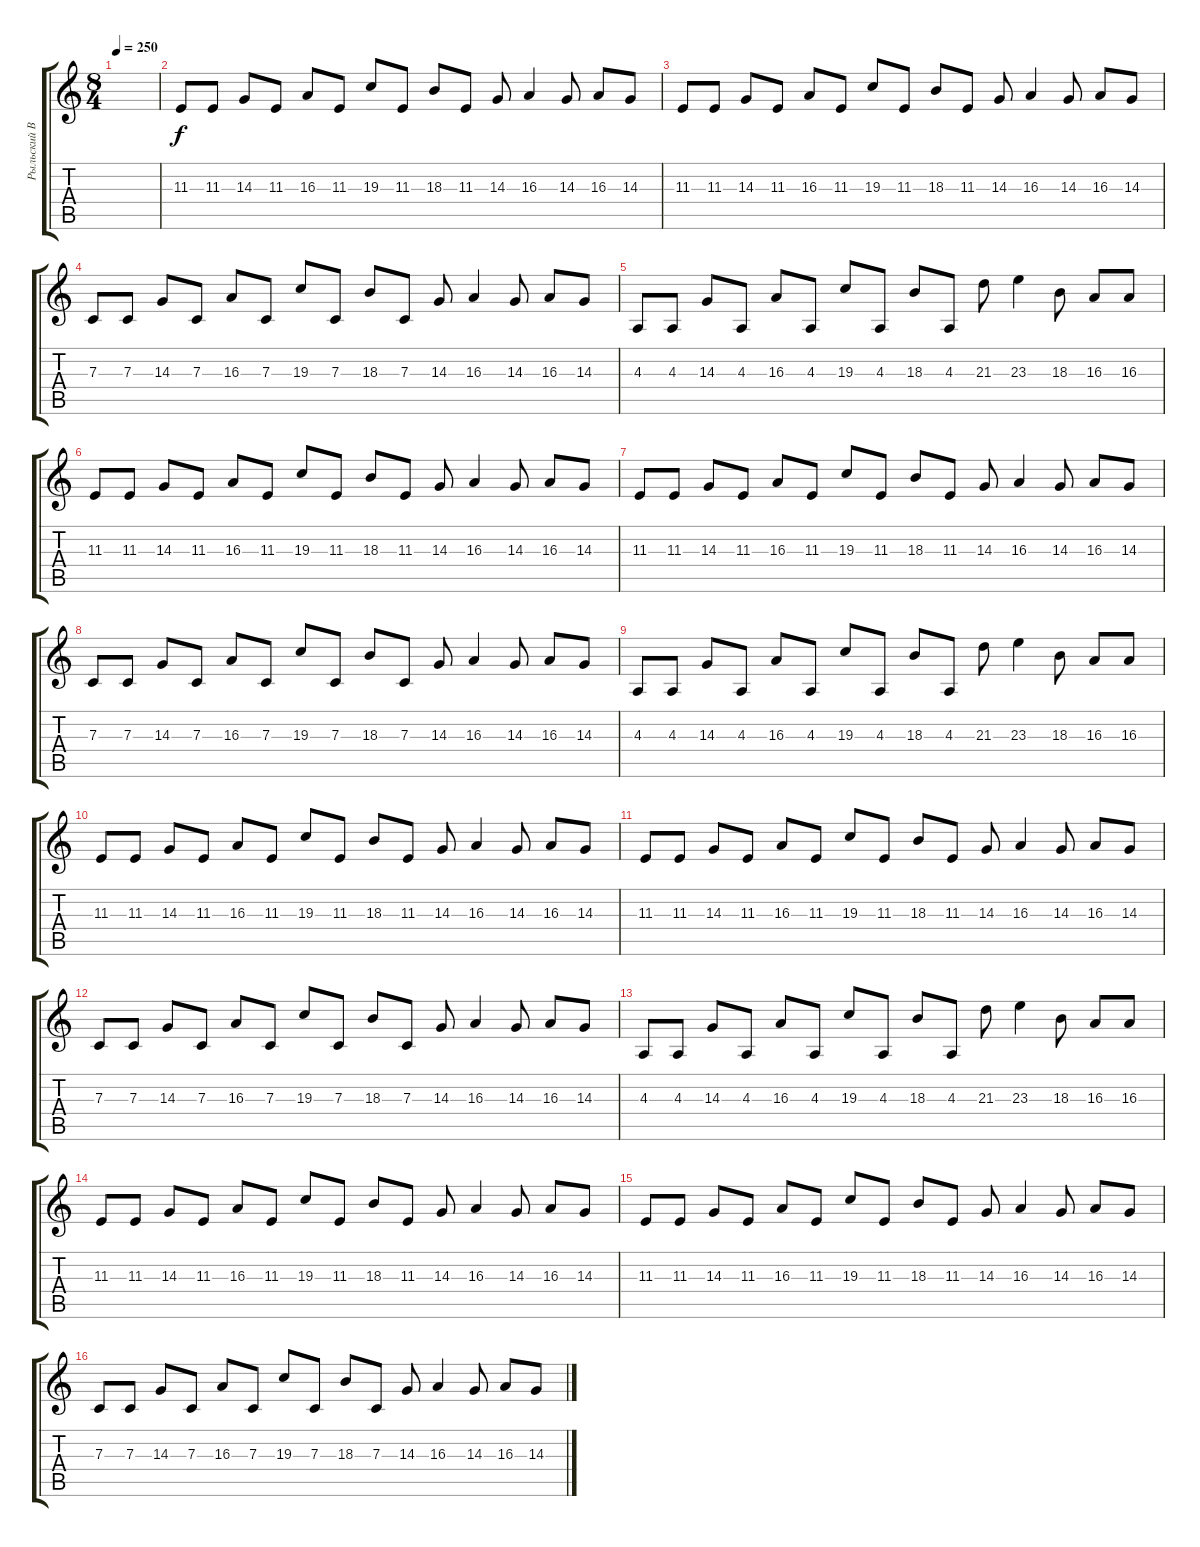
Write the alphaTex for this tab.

\track ("Рыльский Владислав" "Рыльский В") {instrument lead1square}
\staff {score tabs}
\tuning (D4 A3 F3 C3 G2 C2) {hide}
\ts (8 4)
\tempo 250
\clef g2
\ks c
|
11.3.8 11.3.8 14.3.8 11.3.8 16.3.8 11.3.8 19.3.8 11.3.8 18.3.8 11.3.8 14.3.8 16.3.4 14.3.8 16.3.8 14.3.8 |
11.3.8 11.3.8 14.3.8 11.3.8 16.3.8 11.3.8 19.3.8 11.3.8 18.3.8 11.3.8 14.3.8 16.3.4 14.3.8 16.3.8 14.3.8 |
7.3.8 7.3.8 14.3.8 7.3.8 16.3.8 7.3.8 19.3.8 7.3.8 18.3.8 7.3.8 14.3.8 16.3.4 14.3.8 16.3.8 14.3.8 |
4.3.8 4.3.8 14.3.8 4.3.8 16.3.8 4.3.8 19.3.8 4.3.8 18.3.8 4.3.8 21.3.8 23.3.4 18.3.8 16.3.8 16.3.8 |
11.3.8 11.3.8 14.3.8 11.3.8 16.3.8 11.3.8 19.3.8 11.3.8 18.3.8 11.3.8 14.3.8 16.3.4 14.3.8 16.3.8 14.3.8 |
11.3.8 11.3.8 14.3.8 11.3.8 16.3.8 11.3.8 19.3.8 11.3.8 18.3.8 11.3.8 14.3.8 16.3.4 14.3.8 16.3.8 14.3.8 |
7.3.8 7.3.8 14.3.8 7.3.8 16.3.8 7.3.8 19.3.8 7.3.8 18.3.8 7.3.8 14.3.8 16.3.4 14.3.8 16.3.8 14.3.8 |
4.3.8 4.3.8 14.3.8 4.3.8 16.3.8 4.3.8 19.3.8 4.3.8 18.3.8 4.3.8 21.3.8 23.3.4 18.3.8 16.3.8 16.3.8 |
11.3.8 11.3.8 14.3.8 11.3.8 16.3.8 11.3.8 19.3.8 11.3.8 18.3.8 11.3.8 14.3.8 16.3.4 14.3.8 16.3.8 14.3.8 |
11.3.8 11.3.8 14.3.8 11.3.8 16.3.8 11.3.8 19.3.8 11.3.8 18.3.8 11.3.8 14.3.8 16.3.4 14.3.8 16.3.8 14.3.8 |
7.3.8 7.3.8 14.3.8 7.3.8 16.3.8 7.3.8 19.3.8 7.3.8 18.3.8 7.3.8 14.3.8 16.3.4 14.3.8 16.3.8 14.3.8 |
4.3.8 4.3.8 14.3.8 4.3.8 16.3.8 4.3.8 19.3.8 4.3.8 18.3.8 4.3.8 21.3.8 23.3.4 18.3.8 16.3.8 16.3.8 |
11.3.8 11.3.8 14.3.8 11.3.8 16.3.8 11.3.8 19.3.8 11.3.8 18.3.8 11.3.8 14.3.8 16.3.4 14.3.8 16.3.8 14.3.8 |
11.3.8 11.3.8 14.3.8 11.3.8 16.3.8 11.3.8 19.3.8 11.3.8 18.3.8 11.3.8 14.3.8 16.3.4 14.3.8 16.3.8 14.3.8 |
7.3.8 7.3.8 14.3.8 7.3.8 16.3.8 7.3.8 19.3.8 7.3.8 18.3.8 7.3.8 14.3.8 16.3.4 14.3.8 16.3.8 14.3.8
